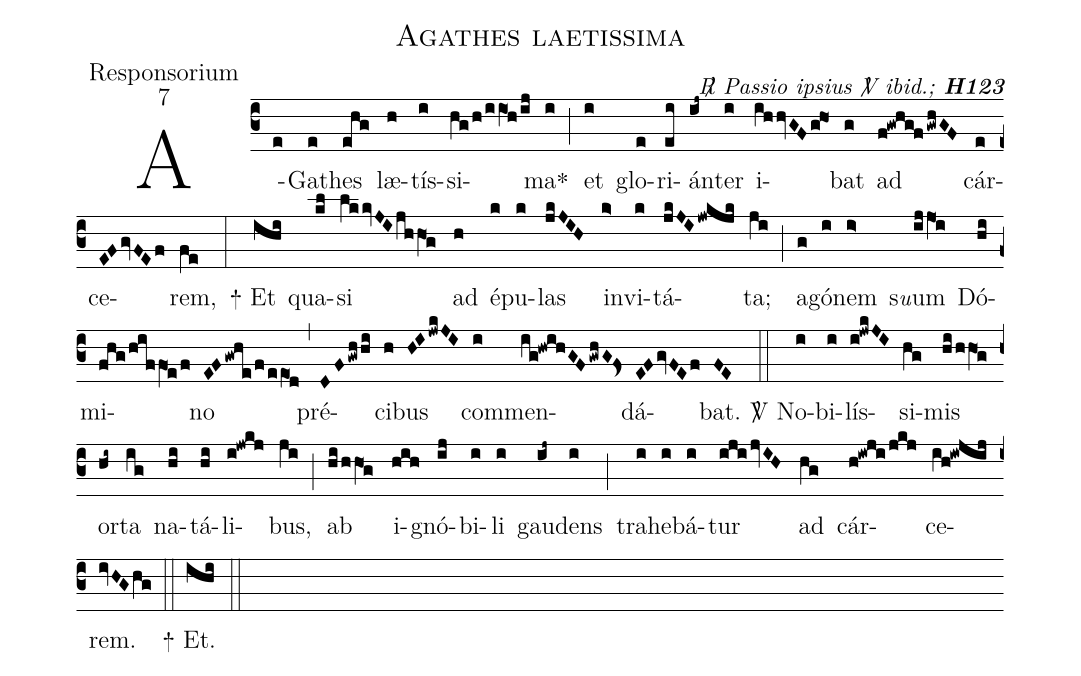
name:Agathes laetissima;
office-part:Responsorium;
mode:7;
commentary:{\itshape\mdseries \Rbar\  Passio ipsius \Vbar\   ibid.;\/}  {\bfseries H123};
%%
(c3) A(e)Ga(e)thes(ehg) læ(h)tís(i)si(hg/h/iiO1h/ij)ma<sp>*</sp>(i) (;)
et(i) glo(e)ri(ei)án(ij~)ter(i) i(ihhvGFg!ho1)bat(g) ad(f!gwhg!f/gwhGF) cár(e)ce(EFgvFEf)rem,(fe) (:)
<sp>+</sp> Et(ihi) qua(kl)si(lkkvJIjhhO1g) ad(h) é(k)pu(k)las(jkJIH) in(k>)vi(k)tá(jkJIjwkjk)ta;(ji) (;)
a(g)gó(i)nem(i>) s<e>u</e>um(ijjO1i) Dó(hi)mi(fhg/hiffO1e/f)no(EFgwhe/f/eeO1d) (,)
pré(DFgwhhi)ci(h)bus(HIjwkJI) com(i)men(ig!hwihGFgwhG!Fs<)dá(EFgvFEf)bat.(FE) (::)
<sp>V/</sp> No(i)bi(i)lís(i!jwkJI)si(hg)mis(hi/hhO1g) or(hi~)ta(ig) na(hi)tá(hi)li(i!jwkj)bus,(ji) (;)
ab(hi/hhO1g) i(hih)gnó(ij)bi(i)li(i) gau(ij~)dens(i) (;)
tra(i)he(i)bá(i)tur(ijijvIH) ad(hg) cár(h!iwji/jkj)ce(ih!iwjij)rem.(ivHGhg) (::)
<sp>+</sp> Et.(ihi) (::)
